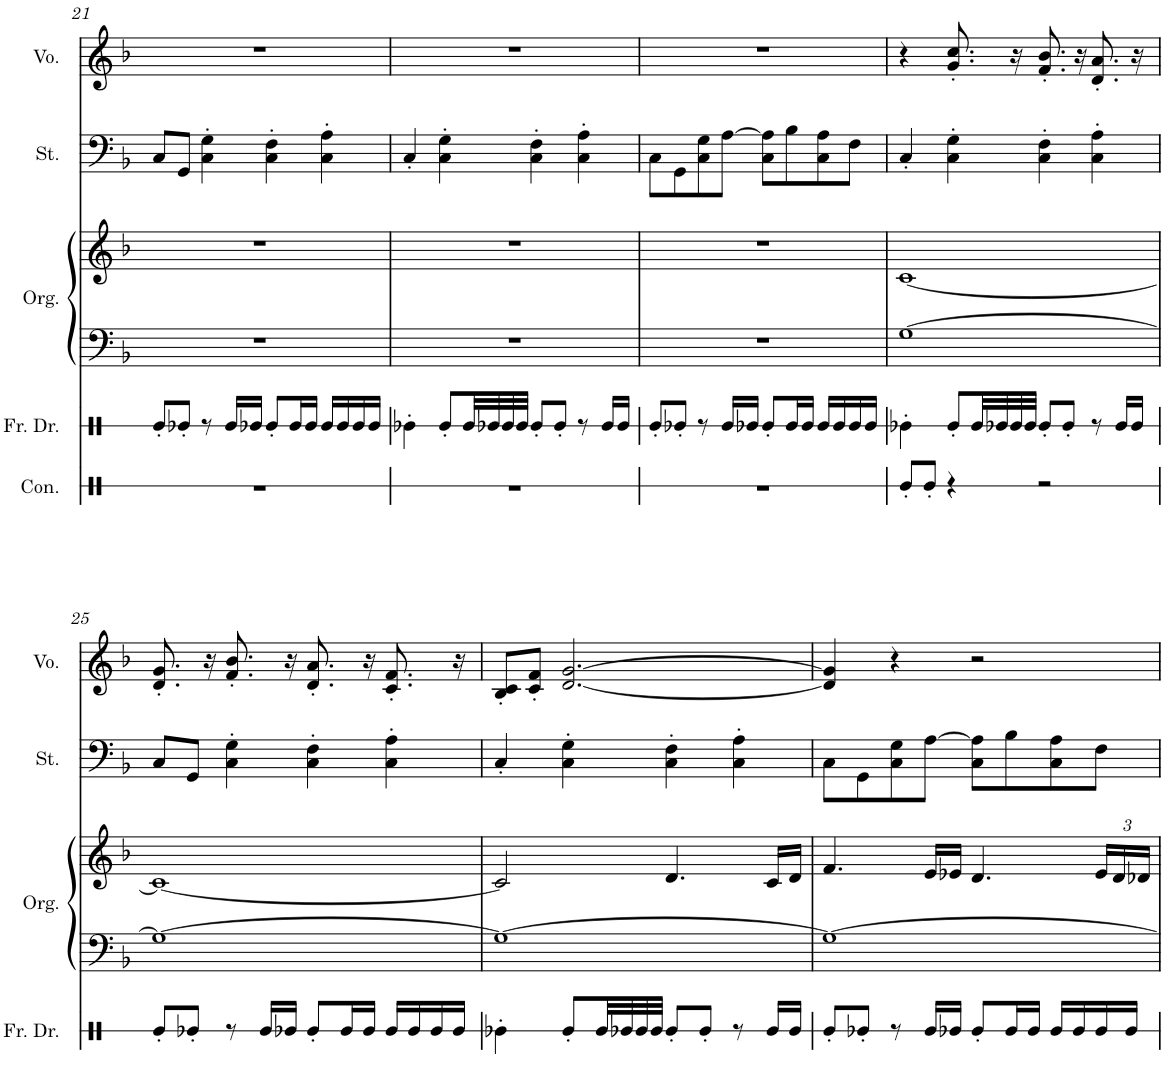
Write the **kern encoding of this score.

**kern	**kern	**kern	**kern	**kern	**kern
*part5	*part4	*part3	*part3	*part2	*part1
*staff6	*staff5	*staff4	*staff3	*staff2	*staff1
*I"Timpani	*I"Timpani	*I"Organ	*	*I"Strings	*I"Voice
*I'Timp.	*I'Timp.	*I'Org.	*	*I'St.	*I'Vo.
!!LO:PB:g=z
*clefF4	*clefG2	*clefF4	*clefG2	*clefF4	*clefG2
*k[b-]	*k[b-]	*k[b-]	*k[b-]	*k[b-]	*k[b-]
*M4/4	*M4/4	*M4/4	*M4/4	*M4/4	*M4/4
=21	=21	=21	=21	=21	=21
1r	8c'/L	1r	1r	8C/L	1r
.	8d-X'/J	.	.	8GG/J	.
.	8r	.	.	4C\' 4G\'	.
.	16cc/LL	.	.	.	.
.	16dd-X/JJ	.	.	.	.
.	8d-'/L	.	.	4C\' 4F\'	.
.	16cc/L	.	.	.	.
.	16dd-/JJ	.	.	.	.
.	16c/LL	.	.	4C\' 4A\'	.
.	16dd-/J	.	.	.	.
.	16cc/L	.	.	.	.
.	16dd-/JJ	.	.	.	.
=22	=22	=22	=22	=22	=22
1r	4d-X'/	1r	1r	4C'/	1r
.	8d-'/L	.	.	4C\' 4G\'	.
.	32cc/LL	.	.	.	.
.	32dd-X/	.	.	.	.
.	32cc/	.	.	.	.
.	32dd-/JJJ	.	.	.	.
.	8c'/L	.	.	4C\' 4F\'	.
.	8d-'/J	.	.	.	.
.	8r	.	.	4C\' 4A\'	.
.	16cc/LL	.	.	.	.
.	16dd-/JJ	.	.	.	.
=23	=23	=23	=23	=23	=23
1r	8c'/L	1r	1r	8C\L	1r
.	8d-X'/J	.	.	8GG\	.
.	8r	.	.	8C\ 8G\	.
.	16cc/LL	.	.	[8A\J	.
.	16dd-X/JJ	.	.	.	.
.	8d-'/L	.	.	8C\ 8A\]L	.
.	16cc/L	.	.	8B-\	.
.	16dd-/JJ	.	.	.	.
.	16c/LL	.	.	8C\ 8A\	.
.	16dd-/J	.	.	.	.
.	16cc/L	.	.	8F\J	.
.	16dd-/JJ	.	.	.	.
=24	=24	=24	=24	=24	=24
8FFF'/L	4d-X'/	[1G	[1c	4C'/	4r
8FFF'/J	.	.	.	.	.
4r	8d-'/L	.	.	4C\' 4G\'	8.g/' 8.cc/'
.	32cc/LL	.	.	.	.
.	32dd-X/	.	.	.	.
.	32cc/	.	.	.	16r
.	32dd-/JJJ	.	.	.	.
2r	8c'/L	.	.	4C\' 4F\'	8.f/' 8.b-/'
.	8d-'/J	.	.	.	.
.	.	.	.	.	16r
.	8r	.	.	4C\' 4A\'	8.d/' 8.a/'
.	16cc/LL	.	.	.	.
.	16dd-/JJ	.	.	.	16r
!!LO:LB:g=z
=25	=25	=25	=25	=25	=25
1r	8c'/L	1G_	1c_	8C/L	8.d/' 8.g/'
.	8d-X'/J	.	.	8GG/J	.
.	.	.	.	.	16r
.	8r	.	.	4C\' 4G\'	8.f/' 8.b-/'
.	16cc/LL	.	.	.	.
.	16dd-X/JJ	.	.	.	16r
.	8d-'/L	.	.	4C\' 4F\'	8.d/' 8.a/'
.	16cc/L	.	.	.	.
.	16dd-/JJ	.	.	.	16r
.	16c/LL	.	.	4C\' 4A\'	8.c/' 8.f/'
.	16dd-/J	.	.	.	.
.	16cc/L	.	.	.	.
.	16dd-/JJ	.	.	.	16r
=26	=26	=26	=26	=26	=26
1r	4d-X'/	1G_	2c/]	4C'/	8B-/' 8c/'L
.	.	.	.	.	8c/' 8f/'J
.	8d-'/L	.	.	4C\' 4G\'	[2.d/ [2.g/
.	32cc/LL	.	.	.	.
.	32dd-X/	.	.	.	.
.	32cc/	.	.	.	.
.	32dd-/JJJ	.	.	.	.
.	8c'/L	.	4.d/	4C\' 4F\'	.
.	8d-'/J	.	.	.	.
.	8r	.	.	4C\' 4A\'	.
.	16cc/LL	.	16c/LL	.	.
.	16dd-/JJ	.	16d/JJ	.	.
=27	=27	=27	=27	=27	=27
1r	8c'/L	1G_	4.f/	8C\L	4d/] 4g/]
.	8d-X'/J	.	.	8GG\	.
.	8r	.	.	8C\ 8G\	4r
.	16cc/LL	.	16e/LL	[8A\J	.
.	16dd-X/JJ	.	16e-X/JJ	.	.
.	8d-'/L	.	4.d/	8C\ 8A\]L	2r
.	16cc/L	.	.	8B-\	.
.	16dd-/JJ	.	.	.	.
.	16c/LL	.	.	8C\ 8A\	.
.	16dd-/J	.	.	.	.
*	*	*	*Xbrackettup	*	*
.	16cc/L	.	24e-/LL	8F\J	.
.	.	.	24d/	.	.
.	16dd-/JJ	.	.	.	.
.	.	.	24d-X/JJ	.	.
=	=	=	=	=	=
*-	*-	*-	*-	*-	*-
